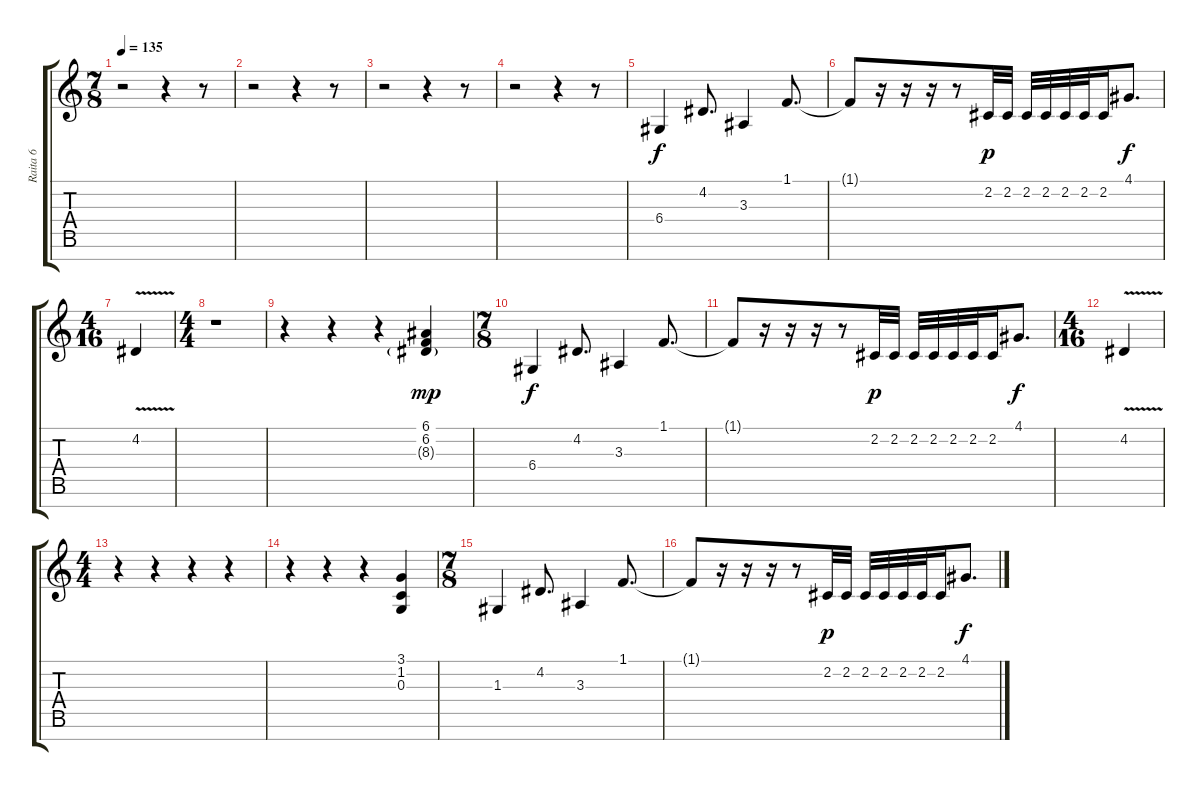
\track ("Raita 6" "Raita 6") {instrument synthbrass1}
\staff {score tabs}
\tuning (E4 B3 G3 D3 A2 E2 B1) {hide}
\ts (7 8)
\tempo 135
\clef g2
\ks c
r.2{dy f instrument synthbrass1} r.4 r.8 |
r.2 r.4 r.8 |
r.2 r.4 r.8 |
r.2 r.4 r.8 |
6.4.4 4.2.8{d} 3.3.4 1.1.8{d} |
1.1{t}.8 r.16 r.16 r.16 r.8 2.2.32{dy p} 2.2.32 2.2.32 2.2.32 2.2.32 2.2.32 2.2.16 4.1.8{d dy f} |
\ts (4 16)
4.2{v}.4 |
\ts (4 4)
r.1 |
r.4{instrument drawbarorgan} r.4 r.4 (6.1 6.2 8.3{g}).4{dy mp} |
\ts (7 8)
6.4.4{dy f instrument synthbrass1} 4.2.8{d} 3.3.4 1.1.8{d} |
1.1{t}.8 r.16 r.16 r.16 r.8 2.2.32{dy p} 2.2.32 2.2.32 2.2.32 2.2.32 2.2.32 2.2.16 4.1.8{d dy f} |
\ts (4 16)
4.2{v}.4 |
\ts (4 4)
r.4 r.4 r.4 r.4 |
r.4 r.4 r.4{instrument drawbarorgan} (3.1 1.2 0.3).4 |
\ts (7 8)
1.3.4{instrument synthbrass1} 4.2.8{d} 3.3.4 1.1.8{d} |
1.1{t}.8 r.16 r.16 r.16 r.8 2.2.32{dy p} 2.2.32 2.2.32 2.2.32 2.2.32 2.2.32 2.2.16 4.1.8{d dy f}
